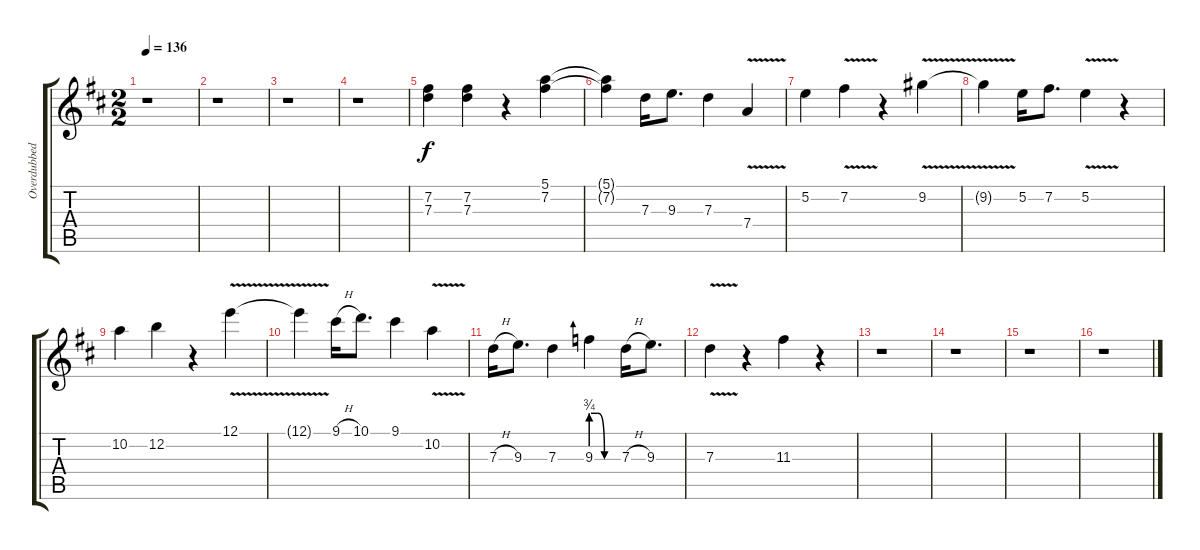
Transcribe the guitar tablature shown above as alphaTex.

\track ("Overdubbed Guitar I" "Overdubbed") {instrument electricguitarjazz}
\staff {score tabs}
\tuning (E4 B3 G3 D3 A2 E2) {hide}
\ts (2 2)
\tempo 136
\clef g2
\ks d
r.1{dy f} |
r.1 |
r.1 |
r.1 |
(7.2 7.3).4 (7.2 7.3).4 r.4 (5.1 7.2).4 |
(5.1{t} 7.2{t}).4 7.3.16 9.3.8{d} 7.3.4 7.4{v}.4 |
5.2.4 7.2{v}.4 r.4 9.2{v}.4 |
9.2{t}.4 5.2.16 7.2.8{d} 5.2{v}.4 r.4 |
10.2.4 12.2.4 r.4 12.1{v}.4 |
12.1{t}.4 9.1{h}.16 10.1.8{d} 9.1.4 10.2{v}.4 |
7.3{h}.16 9.3.8{d} 7.3.4 9.3{be (custom 0 3 15 3 30 0 60 0)}.4{beam split} 7.3{h}.16 9.3.8{d} |
7.3{v}.4 r.4 11.3.4 r.4 |
r.1 |
r.1 |
r.1 |
r.1
